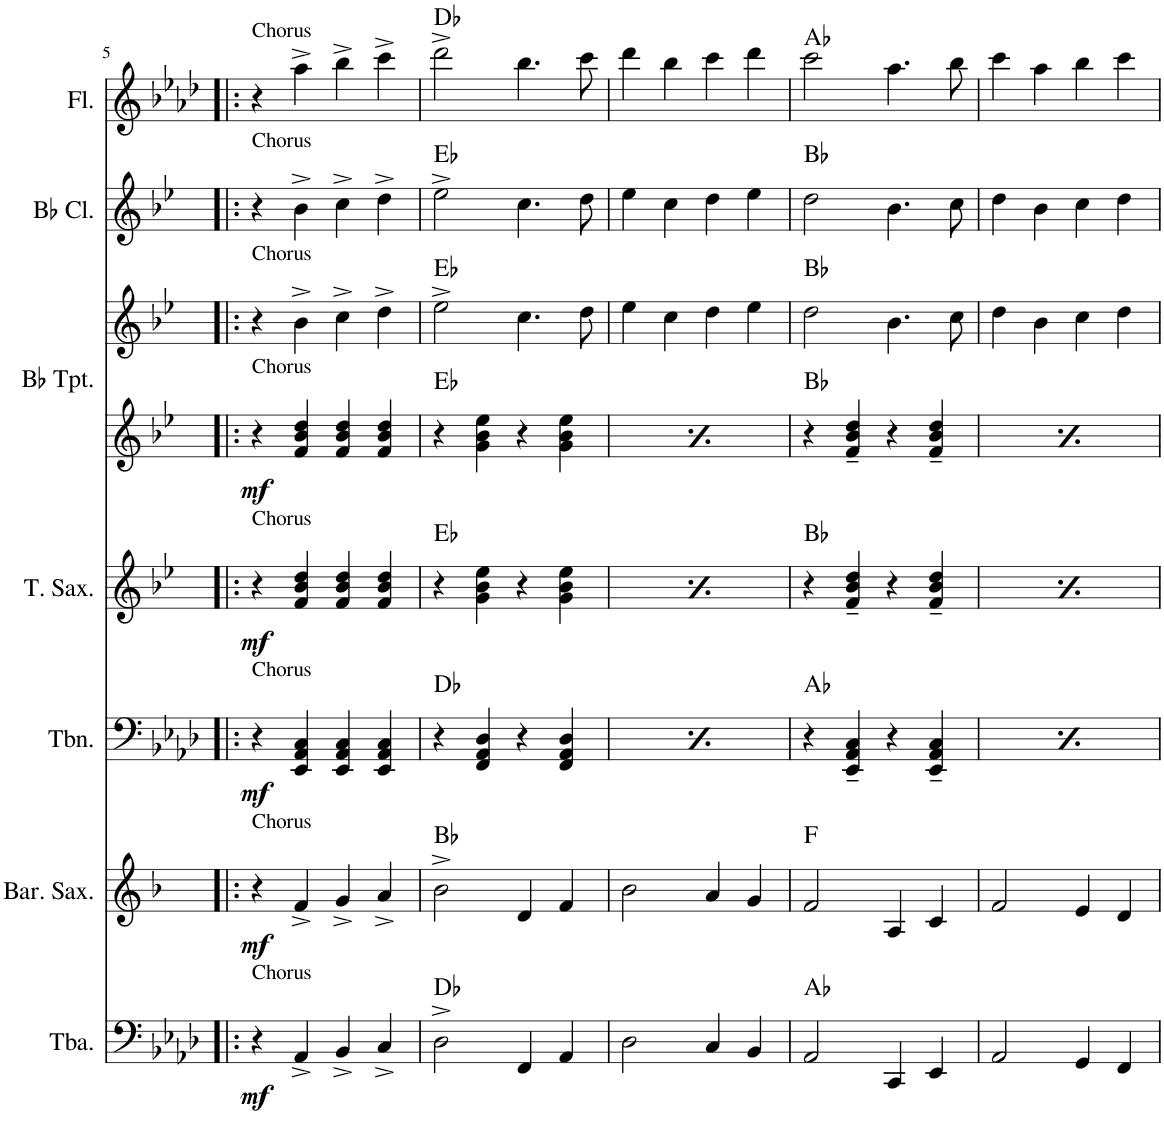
**kern	**dynam	**harte	**kern	**dynam	**harte	**kern	**dynam	**harte	**kern	**dynam	**harte	**kern	**kern	**dynam	**harte	**kern	**harte	**kern	**harte	**kern	**dynam	**harte	**kern	**dynam	**harte	**kern	**dynam	**harte	**kern	**harte	**kern	**harte
*part12	*part12	*part12	*part11	*part11	*part11	*part10	*part10	*part10	*part9	*part9	*part9	*part8	*part8	*part8	*part8	*part7	*part7	*part6	*part6	*part5	*part5	*part5	*part4	*part4	*part4	*part3	*part3	*part3	*part2	*part2	*part1	*part1
*staff13	*staff13	*	*staff12	*staff12	*	*staff11	*staff11	*	*staff10	*staff10	*	*staff9	*staff8	*staff8/9	*	*staff7	*	*staff6	*	*staff5	*staff5	*	*staff4	*staff4	*	*staff3	*staff3	*	*staff2	*	*staff1	*
*I"Tuba	*	*	*I"Baritone Saxophone	*	*	*I"Trombone	*	*	*I"Tenor Saxophone	*	*	*I"Bb Trumpet	*	*	*	*I"Bb Clarinet	*	*I"Flute	*	*I"Bass	*	*	*I"Baritone	*	*	*I"Tenor	*	*	*I"Alto	*	*I"Soprano	*
*I'Tba.	*	*	*I'Bar. Sax.	*	*	*I'Tbn.	*	*	*I'T. Sax.	*	*	*I'Bb Tpt.	*	*	*	*I'Bb Cl.	*	*I'Fl.	*	*I'B.	*	*	*I'Bar.	*	*	*I'T.	*	*	*I'A.	*	*I'S.	*
!!LO:PB:g=z
*clefF4	*	*	*clefG2	*	*	*clefF4	*	*	*clefG2	*	*	*clefG2	*clefG2	*	*	*clefG2	*	*clefG2	*	*clefF4	*	*	*clefF4	*	*	*clefGv2	*	*	*clefG2	*	*clefG2	*
*	*	*	*Trd12c21	*	*	*	*	*	*Trd8c14	*	*	*Trd1c2	*Trd1c2	*	*	*Trd1c2	*	*	*	*	*	*	*	*	*	*	*	*	*	*	*	*
*k[b-e-a-d-]	*	*	*k[b-]	*	*	*k[b-e-a-d-]	*	*	*k[b-e-]	*	*	*k[b-e-]	*k[b-e-]	*	*	*k[b-e-]	*	*k[b-e-a-d-]	*	*k[b-e-a-d-]	*	*	*k[b-e-a-d-]	*	*	*k[b-e-a-d-]	*	*	*k[b-e-a-d-]	*	*k[b-e-a-d-]	*
*M2/2	*	*	*M2/2	*	*	*M2/2	*	*	*M2/2	*	*	*M2/2	*M2/2	*	*	*M2/2	*	*M2/2	*	*M2/2	*	*	*M2/2	*	*	*M2/2	*	*	*M2/2	*	*M2/2	*
*met(c|)	*	*	*met(c|)	*	*	*met(c|)	*	*	*met(c|)	*	*	*met(c|)	*met(c|)	*	*	*met(c|)	*	*met(c|)	*	*met(c|)	*	*	*met(c|)	*	*	*met(c|)	*	*	*met(c|)	*	*met(c|)	*
=5!|:	=5!|:	=5!|:	=5!|:	=5!|:	=5!|:	=5!|:	=5!|:	=5!|:	=5!|:	=5!|:	=5!|:	=5!|:	=5!|:	=5!|:	=5!|:	=5!|:	=5!|:	=5!|:	=5!|:	=5!|:	=5!|:	=5!|:	=5!|:	=5!|:	=5!|:	=5!|:	=5!|:	=5!|:	=5!|:	=5!|:	=5!|:	=5!|:
!	!	!	!	!	!	!	!	!	!	!	!	!	!	!	!	!	!	!	!	!	!	!	!	!	!	!	!	!	!	!	!LO:TX:a:t=Chorus	!
!	!	!	!	!	!	!	!	!	!	!	!	!	!	!	!	!	!	!	!	!	!	!	!	!	!	!	!	!	!LO:TX:a:t=Chorus	!	!	!
!	!	!	!	!	!	!	!	!	!	!	!	!	!	!	!	!	!	!	!	!	!	!	!	!	!	!LO:TX:a:t=Chorus	!	!	!	!	!	!
!	!	!	!	!	!	!	!	!	!	!	!	!	!	!	!	!	!	!	!	!	!	!	!LO:TX:a:t=Chorus	!	!	!	!	!	!	!	!	!
!	!	!	!	!	!	!	!	!	!	!	!	!	!	!	!	!	!	!	!	!LO:TX:a:t=Chorus	!	!	!	!	!	!	!	!	!	!	!	!
!	!	!	!	!	!	!	!	!	!	!	!	!	!	!	!	!	!	!LO:TX:a:t=Chorus	!	!	!	!	!	!	!	!	!	!	!	!	!	!
!	!	!	!	!	!	!	!	!	!	!	!	!	!	!	!	!LO:TX:a:t=Chorus	!	!	!	!	!	!	!	!	!	!	!	!	!	!	!	!
!	!	!	!	!	!	!	!	!	!	!	!	!	!LO:TX:a:t=Chorus	!	!	!	!	!	!	!	!	!	!	!	!	!	!	!	!	!	!	!
!	!	!	!	!	!	!	!	!	!	!	!	!LO:TX:a:t=Chorus	!	!	!	!	!	!	!	!	!	!	!	!	!	!	!	!	!	!	!	!
!	!	!	!	!	!	!	!	!	!LO:TX:a:t=Chorus	!	!	!	!	!	!	!	!	!	!	!	!	!	!	!	!	!	!	!	!	!	!	!
!	!	!	!	!	!	!LO:TX:a:t=Chorus	!	!	!	!	!	!	!	!	!	!	!	!	!	!	!	!	!	!	!	!	!	!	!	!	!	!
!	!	!	!LO:TX:a:t=Chorus	!	!	!	!	!	!	!	!	!	!	!	!	!	!	!	!	!	!	!	!	!	!	!	!	!	!	!	!	!
!LO:TX:a:t=Chorus	!	!	!	!	!	!	!	!	!	!	!	!	!	!	!	!	!	!	!	!	!	!	!	!	!	!	!	!	!	!	!	!
!	!LO:DY:b	!	!	!LO:DY:b	!	!	!LO:DY:b	!	!	!LO:DY:b	!	!	!	!LO:DY:b=2	!	!	!	!	!	!	!LO:DY:b	!	!	!LO:DY:b	!	!	!LO:DY:b	!	!	!	!	!
4r	mf	.	4r	mf	.	4r	mf	.	4r	mf	.	4r	4r	mf	.	4r	.	4r	.	4r	mf	.	4r	mf	.	4r	mf	.	4r	.	4r	.
4AA-^/	.	.	4f^/	.	.	4EE-/ 4AA-/ 4C/	.	.	4f/ 4b-/ 4dd/	.	.	4f/ 4b-/ 4dd/	4b-^\	.	.	4b-^\	.	4aa-^\	.	4AA-^	.	.	4E- 4A- 4c	.	.	4E- 4A- 4c	.	.	4a-^	.	4a-^	.
4BB-^/	.	.	4g^/	.	.	4EE-/ 4AA-/ 4C/	.	.	4f/ 4b-/ 4dd/	.	.	4f/ 4b-/ 4dd/	4cc^\	.	.	4cc^\	.	4bb-^\	.	4BB-^	.	.	4E- 4A- 4c	.	.	4E- 4A- 4c	.	.	4b-^	.	4b-^	.
4C^/	.	.	4a^/	.	.	4EE-/ 4AA-/ 4C/	.	.	4f/ 4b-/ 4dd/	.	.	4f/ 4b-/ 4dd/	4dd^\	.	.	4dd^\	.	4ccc^\	.	4C^	.	.	4E- 4A- 4c	.	.	4E- 4A- 4c	.	.	4cc^	.	4cc^	.
=6	=6	=6	=6	=6	=6	=6	=6	=6	=6	=6	=6	=6	=6	=6	=6	=6	=6	=6	=6	=6	=6	=6	=6	=6	=6	=6	=6	=6	=6	=6	=6	=6
2D-^\	.	Db:maj	2b-^\	.	Bb:maj	4r	.	Db:maj	4r	.	Eb:maj	4r	2ee-^\	.	Eb:maj Eb:maj	2ee-^\	Eb:maj	2ddd-^\	Db:maj	2D-^	.	Db:maj	4r	.	Db:maj	4r	.	Db:maj	2dd-^	Db:maj	2dd-^	Db:maj
.	.	.	.	.	.	4FF/ 4AA-/ 4D-/	.	.	4g\ 4b-\ 4ee-\	.	.	4g\ 4b-\ 4ee-\	.	.	.	.	.	.	.	.	.	.	4F 4A- 4d-	.	.	4F 4A- 4d-	.	.	.	.	.	.
4FF/	.	.	4d/	.	.	4r	.	.	4r	.	.	4r	4.cc\	.	.	4.cc\	.	4.bb-\	.	4FF	.	.	4r	.	.	4r	.	.	4.b-	.	4.b-	.
4AA-/	.	.	4f/	.	.	4FF/ 4AA-/ 4D-/	.	.	4g\ 4b-\ 4ee-\	.	.	4g\ 4b-\ 4ee-\	.	.	.	.	.	.	.	4AA-	.	.	4F 4A- 4d-	.	.	4F 4A- 4d-	.	.	.	.	.	.
.	.	.	.	.	.	.	.	.	.	.	.	.	8dd\	.	.	8dd\	.	8ccc\	.	.	.	.	.	.	.	.	.	.	8cc	.	8cc	.
=7	=7	=7	=7	=7	=7	=7	=7	=7	=7	=7	=7	=7	=7	=7	=7	=7	=7	=7	=7	=7	=7	=7	=7	=7	=7	=7	=7	=7	=7	=7	=7	=7
2D-\	.	.	2b-\	.	.	4r	.	Db:maj	4r	.	Eb:maj	4r	4ee-\	.	Eb:maj	4ee-\	.	4ddd-\	.	2D-	.	.	4r	.	Db:maj	4r	.	Db:maj	4dd-	.	4dd-	.
.	.	.	.	.	.	4FF/ 4AA-/ 4D-/	.	.	4g\ 4b-\ 4ee-\	.	.	4g\ 4b-\ 4ee-\	4cc\	.	.	4cc\	.	4bb-\	.	.	.	.	4F 4A- 4d-	.	.	4F 4A- 4d-	.	.	4b-	.	4b-	.
4C/	.	.	4a/	.	.	4r	.	.	4r	.	.	4r	4dd\	.	.	4dd\	.	4ccc\	.	4C	.	.	4r	.	.	4r	.	.	4cc	.	4cc	.
4BB-/	.	.	4g/	.	.	4FF/ 4AA-/ 4D-/	.	.	4g\ 4b-\ 4ee-\	.	.	4g\ 4b-\ 4ee-\	4ee-\	.	.	4ee-\	.	4ddd-\	.	4BB-	.	.	4F 4A- 4d-	.	.	4F 4A- 4d-	.	.	4dd-	.	4dd-	.
=8	=8	=8	=8	=8	=8	=8	=8	=8	=8	=8	=8	=8	=8	=8	=8	=8	=8	=8	=8	=8	=8	=8	=8	=8	=8	=8	=8	=8	=8	=8	=8	=8
2AA-/	.	Ab:maj	2f/	.	F:maj	4r	.	Ab:maj	4r	.	Bb:maj	4r	2dd\	.	Bb:maj Bb:maj	2dd\	Bb:maj	2ccc\	Ab:maj	2AA-	.	Ab:maj	4r	.	Ab:maj	4r	.	Ab:maj	2cc	Ab:maj	2cc	Ab:maj
.	.	.	.	.	.	4EE-/~ 4AA-/~ 4C/~	.	.	4f/~ 4b-/~ 4dd/~	.	.	4f/~ 4b-/~ 4dd/~	.	.	.	.	.	.	.	.	.	.	4E-~ 4A-~ 4c~	.	.	4E-~ 4A-~ 4c~	.	.	.	.	.	.
4CC/	.	.	4A/	.	.	4r	.	.	4r	.	.	4r	4.b-\	.	.	4.b-\	.	4.aa-\	.	4CC	.	.	4r	.	.	4r	.	.	4.a-	.	4.a-	.
4EE-/	.	.	4c/	.	.	4EE-/~ 4AA-/~ 4C/~	.	.	4f/~ 4b-/~ 4dd/~	.	.	4f/~ 4b-/~ 4dd/~	.	.	.	.	.	.	.	4EE-	.	.	4E-~ 4A-~ 4c~	.	.	4E-~ 4A-~ 4c~	.	.	.	.	.	.
.	.	.	.	.	.	.	.	.	.	.	.	.	8cc\	.	.	8cc\	.	8bb-\	.	.	.	.	.	.	.	.	.	.	8b-	.	8b-	.
=9	=9	=9	=9	=9	=9	=9	=9	=9	=9	=9	=9	=9	=9	=9	=9	=9	=9	=9	=9	=9	=9	=9	=9	=9	=9	=9	=9	=9	=9	=9	=9	=9
2AA-/	.	.	2f/	.	.	4r	.	Ab:maj	4r	.	Bb:maj	4r	4dd\	.	Bb:maj	4dd\	.	4ccc\	.	2AA-	.	.	4r	.	Ab:maj	4r	.	Ab:maj	4cc	.	4cc	.
.	.	.	.	.	.	4EE-/~ 4AA-/~ 4C/~	.	.	4f/~ 4b-/~ 4dd/~	.	.	4f/~ 4b-/~ 4dd/~	4b-\	.	.	4b-\	.	4aa-\	.	.	.	.	4E-~ 4A-~ 4c~	.	.	4E-~ 4A-~ 4c~	.	.	4a-	.	4a-	.
4GG/	.	.	4e/	.	.	4r	.	.	4r	.	.	4r	4cc\	.	.	4cc\	.	4bb-\	.	4GG	.	.	4r	.	.	4r	.	.	4b-	.	4b-	.
4FF/	.	.	4d/	.	.	4EE-/~ 4AA-/~ 4C/~	.	.	4f/~ 4b-/~ 4dd/~	.	.	4f/~ 4b-/~ 4dd/~	4dd\	.	.	4dd\	.	4ccc\	.	4FF	.	.	4E-~ 4A-~ 4c~	.	.	4E-~ 4A-~ 4c~	.	.	4cc	.	4cc	.
=	=	=	=	=	=	=	=	=	=	=	=	=	=	=	=	=	=	=	=	=	=	=	=	=	=	=	=	=	=	=	=	=
*-	*-	*-	*-	*-	*-	*-	*-	*-	*-	*-	*-	*-	*-	*-	*-	*-	*-	*-	*-	*-	*-	*-	*-	*-	*-	*-	*-	*-	*-	*-	*-	*-
